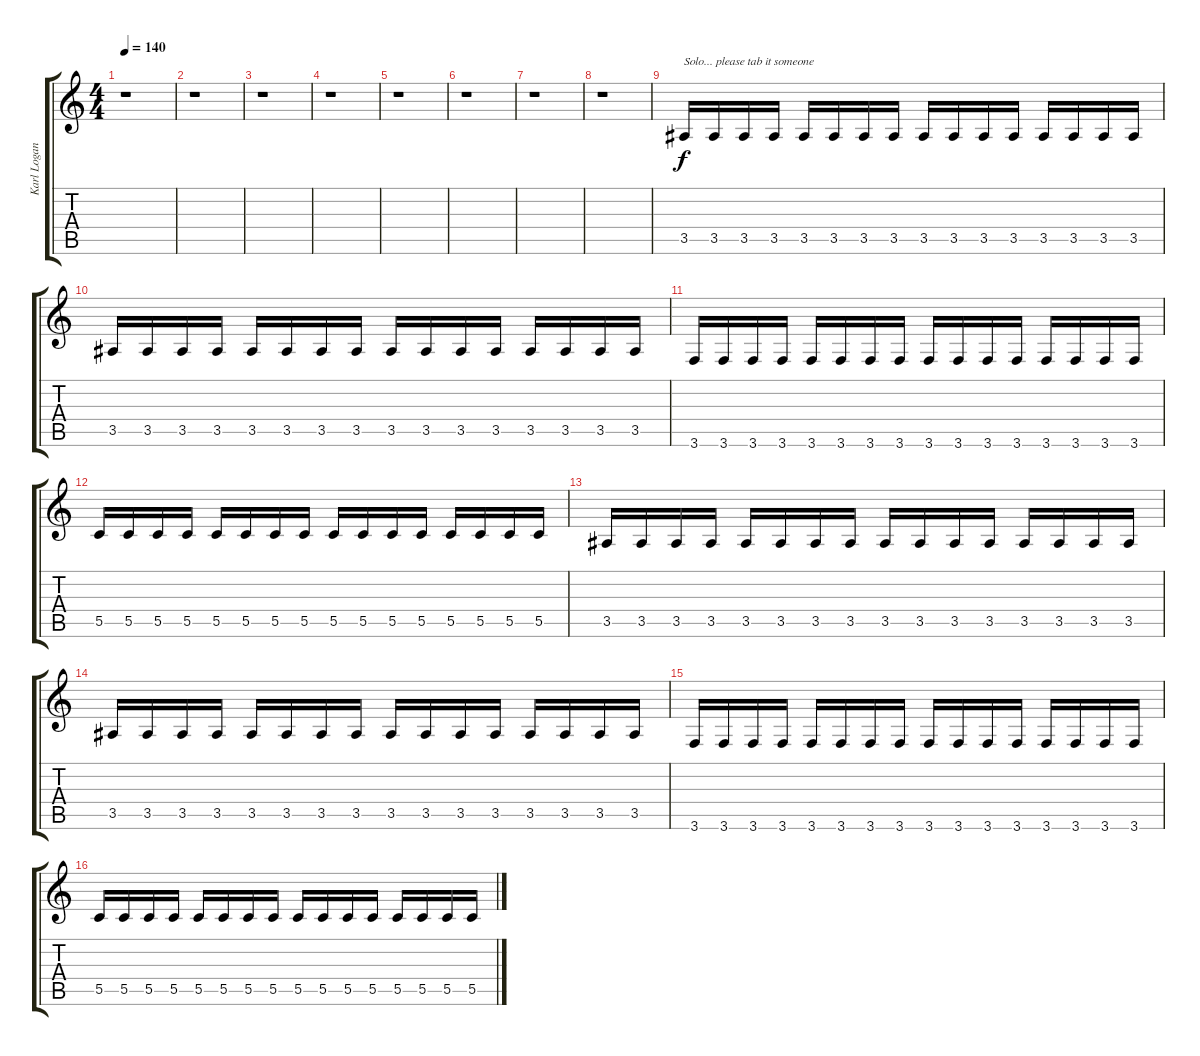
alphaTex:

\track ("Karl Logan(Rhytm Guitar)" "Karl Logan") {instrument distortionguitar}
\staff {score tabs}
\tuning (D4 A3 F3 C3 G2 D2) {hide}
\ts (4 4)
\tempo 140
\clef g2
\ks c
r.1{dy f} |
r.1 |
r.1 |
r.1 |
r.1 |
r.1 |
r.1 |
r.1 |
3.5.16{txt "Solo... please tab it someone"} 3.5.16 3.5.16 3.5.16 3.5.16 3.5.16 3.5.16 3.5.16 3.5.16 3.5.16 3.5.16 3.5.16 3.5.16 3.5.16 3.5.16 3.5.16 |
3.5.16 3.5.16 3.5.16 3.5.16 3.5.16 3.5.16 3.5.16 3.5.16 3.5.16 3.5.16 3.5.16 3.5.16 3.5.16 3.5.16 3.5.16 3.5.16 |
3.6.16 3.6.16 3.6.16 3.6.16 3.6.16 3.6.16 3.6.16 3.6.16 3.6.16 3.6.16 3.6.16 3.6.16 3.6.16 3.6.16 3.6.16 3.6.16 |
5.5.16 5.5.16 5.5.16 5.5.16 5.5.16 5.5.16 5.5.16 5.5.16 5.5.16 5.5.16 5.5.16 5.5.16 5.5.16 5.5.16 5.5.16 5.5.16 |
3.5.16 3.5.16 3.5.16 3.5.16 3.5.16 3.5.16 3.5.16 3.5.16 3.5.16 3.5.16 3.5.16 3.5.16 3.5.16 3.5.16 3.5.16 3.5.16 |
3.5.16 3.5.16 3.5.16 3.5.16 3.5.16 3.5.16 3.5.16 3.5.16 3.5.16 3.5.16 3.5.16 3.5.16 3.5.16 3.5.16 3.5.16 3.5.16 |
3.6.16 3.6.16 3.6.16 3.6.16 3.6.16 3.6.16 3.6.16 3.6.16 3.6.16 3.6.16 3.6.16 3.6.16 3.6.16 3.6.16 3.6.16 3.6.16 |
5.5.16 5.5.16 5.5.16 5.5.16 5.5.16 5.5.16 5.5.16 5.5.16 5.5.16 5.5.16 5.5.16 5.5.16 5.5.16 5.5.16 5.5.16 5.5.16
